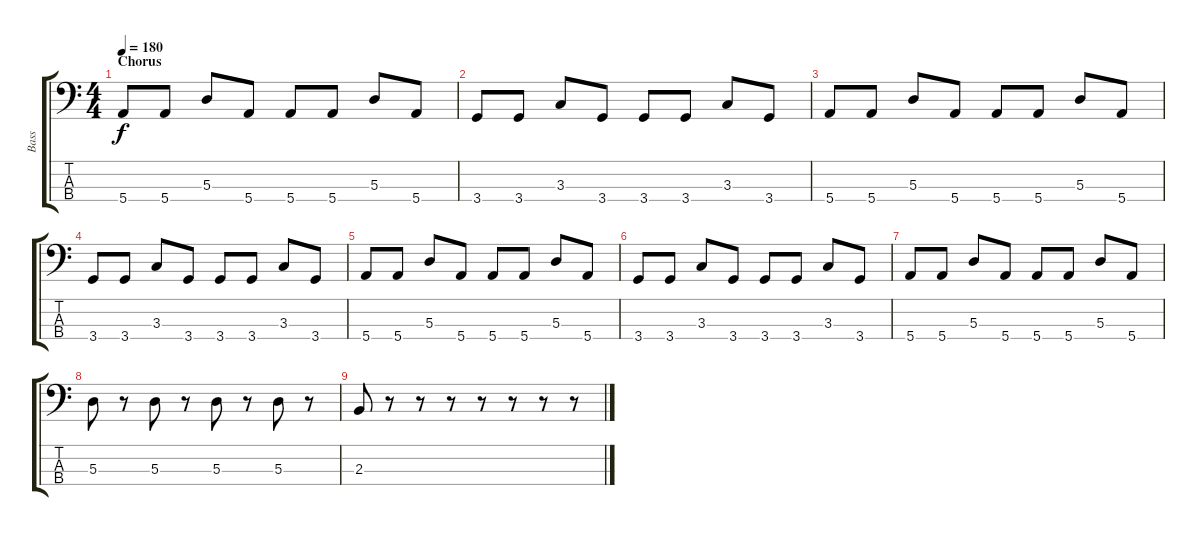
\track ("Bass" "Bass") {instrument electricbassfinger}
\staff {score tabs}
\tuning (G2 D2 A1 E1) {hide}
\ts (4 4)
\section ("" "Chorus")
\tempo 180
\clef f4
\ks c
5.4.8{dy f} 5.4.8 5.3.8 5.4.8 5.4.8 5.4.8 5.3.8 5.4.8 |
3.4.8 3.4.8 3.3.8 3.4.8 3.4.8 3.4.8 3.3.8 3.4.8 |
5.4.8 5.4.8 5.3.8 5.4.8 5.4.8 5.4.8 5.3.8 5.4.8 |
3.4.8 3.4.8 3.3.8 3.4.8 3.4.8 3.4.8 3.3.8 3.4.8 |
5.4.8 5.4.8 5.3.8 5.4.8 5.4.8 5.4.8 5.3.8 5.4.8 |
3.4.8 3.4.8 3.3.8 3.4.8 3.4.8 3.4.8 3.3.8 3.4.8 |
5.4.8 5.4.8 5.3.8 5.4.8 5.4.8 5.4.8 5.3.8 5.4.8 |
\section ("" "")
5.3.8 r.8 5.3.8 r.8 5.3.8 r.8 5.3.8 r.8 |
2.3.8 r.8 r.8 r.8 r.8 r.8 r.8 r.8
